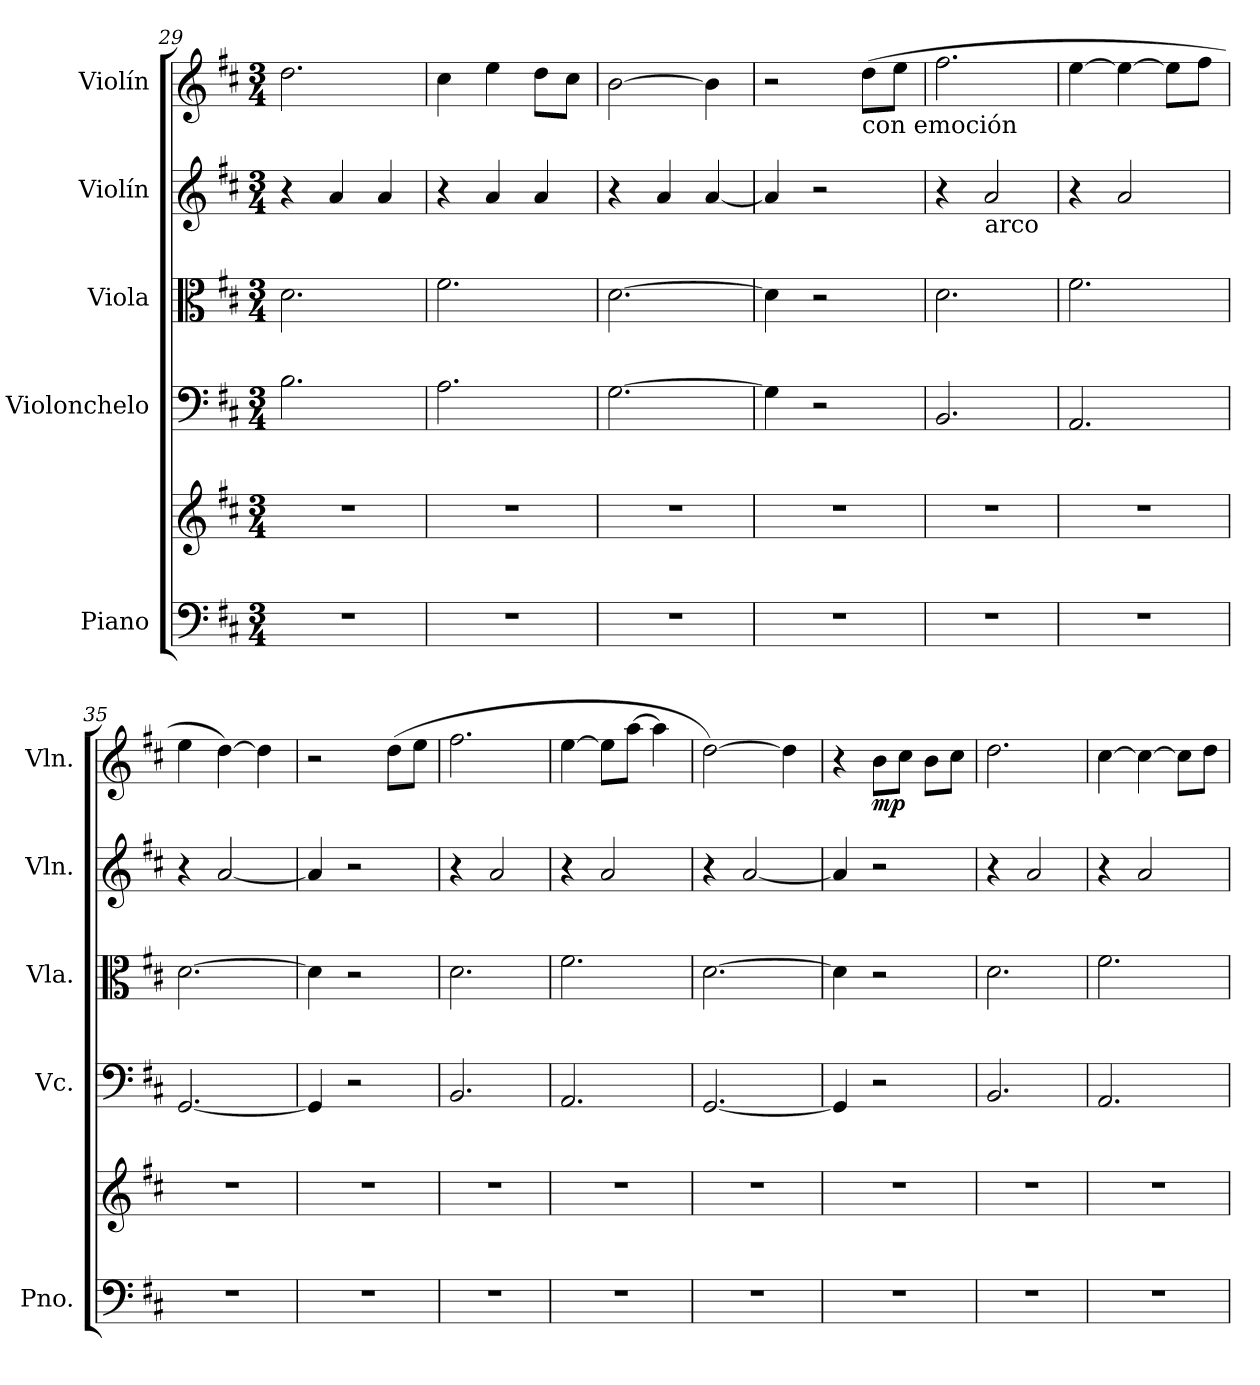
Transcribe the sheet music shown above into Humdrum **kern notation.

**kern	**kern	**kern	**kern	**kern	**kern	**dynam
*part5	*part5	*part4	*part3	*part2	*part1	*part1
*staff6	*staff5	*staff4	*staff3	*staff2	*staff1	*staff1
*I"Piano	*	*I"Violonchelo	*I"Viola	*I"Violín	*I"Violín	*
*I'Pno.	*	*I'Vc.	*I'Vla.	*I'Vln.	*I'Vln.	*
*clefF4	*clefG2	*clefF4	*clefC3	*clefG2	*clefG2	*
*k[f#c#]	*k[f#c#]	*k[f#c#]	*k[f#c#]	*k[f#c#]	*k[f#c#]	*
*M3/4	*M3/4	*M3/4	*M3/4	*M3/4	*M3/4	*
=29	=29	=29	=29	=29	=29	=29
2.r	2.r	2.B\	2.d\	4r	2.dd\	.
.	.	.	.	4a/	.	.
.	.	.	.	4a/	.	.
=30	=30	=30	=30	=30	=30	=30
2.r	2.r	2.A\	2.f#\	4r	4cc#\	.
.	.	.	.	4a/	4ee\	.
.	.	.	.	4a/	8dd\L	.
.	.	.	.	.	8cc#\J	.
=31	=31	=31	=31	=31	=31	=31
2.r	2.r	[2.G\	[2.d\	4r	[2b\	.
.	.	.	.	4a/	.	.
.	.	.	.	[4a/	4b\]	.
!!LO:LB:g=z
=32	=32	=32	=32	=32	=32	=32
2.r	2.r	4G\]	4d\]	4a/]	2r	.
.	.	2r	2r	2r	.	.
!	!	!	!	!	!LO:TX:b:t=con emoción	!
.	.	.	.	.	(8dd\L	.
.	.	.	.	.	8ee\J	.
=33	=33	=33	=33	=33	=33	=33
2.r	2.r	2.BB/	2.d\	4r	2.ff#\	.
!	!	!	!	!LO:TX:b:t=arco	!	!
.	.	.	.	2a/	.	.
=34	=34	=34	=34	=34	=34	=34
2.r	2.r	2.AA/	2.f#\	4r	[4ee\	.
.	.	.	.	2a/	4ee\_	.
.	.	.	.	.	8ee\L]	.
.	.	.	.	.	8ff#\J	.
=35	=35	=35	=35	=35	=35	=35
2.r	2.r	[2.GG/	[2.d\	4r	4ee\	.
.	.	.	.	[2a/	[4dd\)	.
.	.	.	.	.	4dd\]	.
=36	=36	=36	=36	=36	=36	=36
2.r	2.r	4GG/]	4d\]	4a/]	2r	.
.	.	2r	2r	2r	.	.
.	.	.	.	.	(8dd\L	.
.	.	.	.	.	8ee\J	.
=37	=37	=37	=37	=37	=37	=37
2.r	2.r	2.BB/	2.d\	4r	2.ff#\	.
.	.	.	.	2a/	.	.
=38	=38	=38	=38	=38	=38	=38
2.r	2.r	2.AA/	2.f#\	4r	[4ee\	.
.	.	.	.	2a/	8ee\L]	.
.	.	.	.	.	[8aa\J	.
.	.	.	.	.	4aa\]	.
=39	=39	=39	=39	=39	=39	=39
2.r	2.r	[2.GG/	[2.d\	4r	[2dd\)	.
.	.	.	.	[2a/	.	.
.	.	.	.	.	4dd\]	.
=40	=40	=40	=40	=40	=40	=40
2.r	2.r	4GG/]	4d\]	4a/]	4r	.
!	!	!	!	!	!	!LO:DY:b
.	.	2r	2r	2r	8b\L	mp
.	.	.	.	.	8cc#\J	.
.	.	.	.	.	8b\L	.
.	.	.	.	.	8cc#\J	.
=41	=41	=41	=41	=41	=41	=41
2.r	2.r	2.BB/	2.d\	4r	2.dd\	.
.	.	.	.	2a/	.	.
!!LO:PB:g=z
=42	=42	=42	=42	=42	=42	=42
2.r	2.r	2.AA/	2.f#\	4r	[4cc#\	.
.	.	.	.	2a/	4cc#\_	.
.	.	.	.	.	8cc#\L]	.
.	.	.	.	.	8dd\J	.
=	=	=	=	=	=	=
*-	*-	*-	*-	*-	*-	*-
